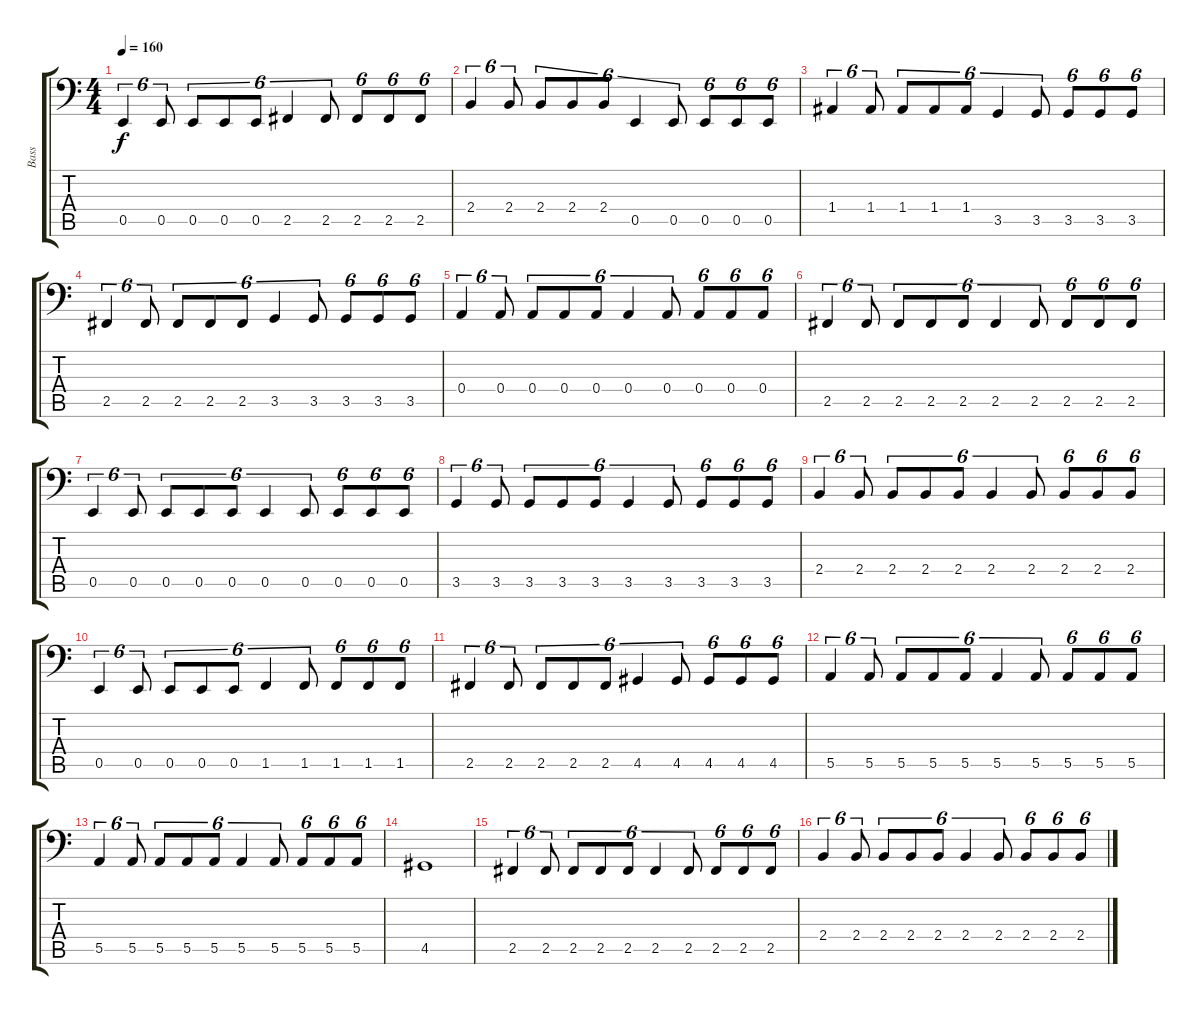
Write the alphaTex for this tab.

\track ("Bass" "Bass") {instrument electricbasspick}
\staff {score tabs}
\tuning (C3 G2 D2 A1 E1 B0) {hide}
\ts (4 4)
\tempo 160
\clef f4
\ks c
0.5.4{tu (6 4) dy f instrument electricbasspick} 0.5.8{tu (6 4)} 0.5.8{tu (6 4)} 0.5.8{tu (6 4)} 0.5.8{tu (6 4)} 2.5.4{tu (6 4)} 2.5.8{tu (6 4)} 2.5.8{tu (6 4)} 2.5.8{tu (6 4)} 2.5.8{tu (6 4)} |
2.4.4{tu (6 4)} 2.4.8{tu (6 4)} 2.4.8{tu (6 4)} 2.4.8{tu (6 4)} 2.4.8{tu (6 4)} 0.5.4{tu (6 4)} 0.5.8{tu (6 4)} 0.5.8{tu (6 4)} 0.5.8{tu (6 4)} 0.5.8{tu (6 4)} |
1.4.4{tu (6 4)} 1.4.8{tu (6 4)} 1.4.8{tu (6 4)} 1.4.8{tu (6 4)} 1.4.8{tu (6 4)} 3.5.4{tu (6 4)} 3.5.8{tu (6 4)} 3.5.8{tu (6 4)} 3.5.8{tu (6 4)} 3.5.8{tu (6 4)} |
2.5.4{tu (6 4)} 2.5.8{tu (6 4)} 2.5.8{tu (6 4)} 2.5.8{tu (6 4)} 2.5.8{tu (6 4)} 3.5.4{tu (6 4)} 3.5.8{tu (6 4)} 3.5.8{tu (6 4)} 3.5.8{tu (6 4)} 3.5.8{tu (6 4)} |
0.4.4{tu (6 4)} 0.4.8{tu (6 4)} 0.4.8{tu (6 4)} 0.4.8{tu (6 4)} 0.4.8{tu (6 4)} 0.4.4{tu (6 4)} 0.4.8{tu (6 4)} 0.4.8{tu (6 4)} 0.4.8{tu (6 4)} 0.4.8{tu (6 4)} |
2.5.4{tu (6 4)} 2.5.8{tu (6 4)} 2.5.8{tu (6 4)} 2.5.8{tu (6 4)} 2.5.8{tu (6 4)} 2.5.4{tu (6 4)} 2.5.8{tu (6 4)} 2.5.8{tu (6 4)} 2.5.8{tu (6 4)} 2.5.8{tu (6 4)} |
0.5.4{tu (6 4)} 0.5.8{tu (6 4)} 0.5.8{tu (6 4)} 0.5.8{tu (6 4)} 0.5.8{tu (6 4)} 0.5.4{tu (6 4)} 0.5.8{tu (6 4)} 0.5.8{tu (6 4)} 0.5.8{tu (6 4)} 0.5.8{tu (6 4)} |
3.5.4{tu (6 4)} 3.5.8{tu (6 4)} 3.5.8{tu (6 4)} 3.5.8{tu (6 4)} 3.5.8{tu (6 4)} 3.5.4{tu (6 4)} 3.5.8{tu (6 4)} 3.5.8{tu (6 4)} 3.5.8{tu (6 4)} 3.5.8{tu (6 4)} |
2.4.4{tu (6 4)} 2.4.8{tu (6 4)} 2.4.8{tu (6 4)} 2.4.8{tu (6 4)} 2.4.8{tu (6 4)} 2.4.4{tu (6 4)} 2.4.8{tu (6 4)} 2.4.8{tu (6 4)} 2.4.8{tu (6 4)} 2.4.8{tu (6 4)} |
0.5.4{tu (6 4)} 0.5.8{tu (6 4)} 0.5.8{tu (6 4)} 0.5.8{tu (6 4)} 0.5.8{tu (6 4)} 1.5.4{tu (6 4)} 1.5.8{tu (6 4)} 1.5.8{tu (6 4)} 1.5.8{tu (6 4)} 1.5.8{tu (6 4)} |
2.5.4{tu (6 4)} 2.5.8{tu (6 4)} 2.5.8{tu (6 4)} 2.5.8{tu (6 4)} 2.5.8{tu (6 4)} 4.5.4{tu (6 4)} 4.5.8{tu (6 4)} 4.5.8{tu (6 4)} 4.5.8{tu (6 4)} 4.5.8{tu (6 4)} |
5.5.4{tu (6 4)} 5.5.8{tu (6 4)} 5.5.8{tu (6 4)} 5.5.8{tu (6 4)} 5.5.8{tu (6 4)} 5.5.4{tu (6 4)} 5.5.8{tu (6 4)} 5.5.8{tu (6 4)} 5.5.8{tu (6 4)} 5.5.8{tu (6 4)} |
5.5.4{tu (6 4)} 5.5.8{tu (6 4)} 5.5.8{tu (6 4)} 5.5.8{tu (6 4)} 5.5.8{tu (6 4)} 5.5.4{tu (6 4)} 5.5.8{tu (6 4)} 5.5.8{tu (6 4)} 5.5.8{tu (6 4)} 5.5.8{tu (6 4)} |
4.5.1 |
2.5.4{tu (6 4)} 2.5.8{tu (6 4)} 2.5.8{tu (6 4)} 2.5.8{tu (6 4)} 2.5.8{tu (6 4)} 2.5.4{tu (6 4)} 2.5.8{tu (6 4)} 2.5.8{tu (6 4)} 2.5.8{tu (6 4)} 2.5.8{tu (6 4)} |
2.4.4{tu (6 4)} 2.4.8{tu (6 4)} 2.4.8{tu (6 4)} 2.4.8{tu (6 4)} 2.4.8{tu (6 4)} 2.4.4{tu (6 4)} 2.4.8{tu (6 4)} 2.4.8{tu (6 4)} 2.4.8{tu (6 4)} 2.4.8{tu (6 4)}
